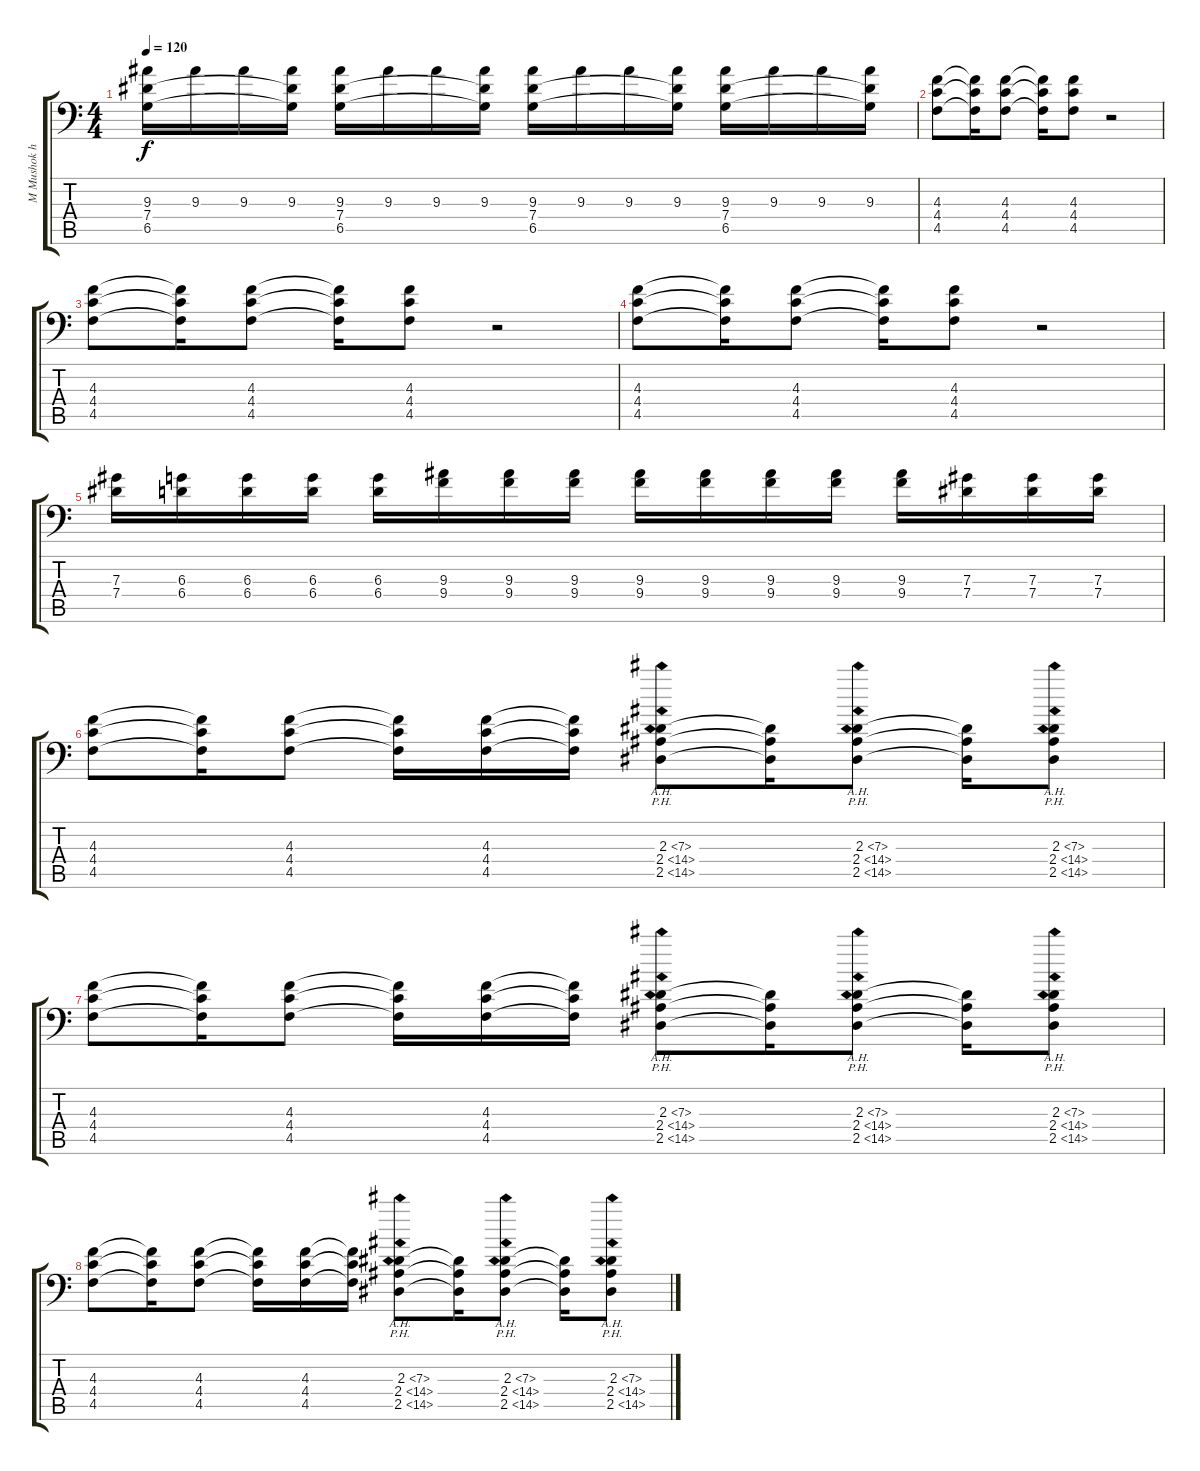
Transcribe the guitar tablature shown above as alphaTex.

\track ("M Mushok highgain" "M Mushok h") {instrument overdrivenguitar}
\staff {score tabs}
\tuning (Bb3 Gb3 Db3 Ab2 Db2 Ab1) {hide}
\ts (4 4)
\tempo 120
\clef f4
\ks c
(9.3 7.4 6.5).16{dy f} 9.3.16 9.3.16 (9.3 7.4{t} 6.5{t}).16 (9.3 7.4 6.5).16 9.3.16 9.3.16 (9.3 7.4{t} 6.5{t}).16 (9.3 7.4 6.5).16 9.3.16 9.3.16 (9.3 7.4{t} 6.5{t}).16 (9.3 7.4 6.5).16 9.3.16 9.3.16 (9.3 7.4{t} 6.5{t}).16 |
(4.3 4.4 4.5).8 (4.3{t} 4.4{t} 4.5{t}).16 (4.3 4.4 4.5).8 (4.3{t} 4.4{t} 4.5{t}).16 (4.3 4.4 4.5).8 r.2 |
(4.3 4.4 4.5).8 (4.3{t} 4.4{t} 4.5{t}).16 (4.3 4.4 4.5).8 (4.3{t} 4.4{t} 4.5{t}).16 (4.3 4.4 4.5).8 r.2 |
(4.3 4.4 4.5).8 (4.3{t} 4.4{t} 4.5{t}).16 (4.3 4.4 4.5).8 (4.3{t} 4.4{t} 4.5{t}).16 (4.3 4.4 4.5).8 r.2 |
(7.3 7.4).16 (6.3 6.4).16 (6.3 6.4).16 (6.3 6.4).16 (6.3 6.4).16 (9.3 9.4).16 (9.3 9.4).16 (9.3 9.4).16 (9.3 9.4).16 (9.3 9.4).16 (9.3 9.4).16 (9.3 9.4).16 (9.3 9.4).16 (7.3 7.4).16 (7.3 7.4).16 (7.3 7.4).16 |
(4.3 4.4 4.5).8 (4.3{t} 4.4{t} 4.5{t}).16 (4.3 4.4 4.5).8 (4.3{t} 4.4{t} 4.5{t}).16 (4.3 4.4 4.5).16 (4.3{t} 4.4{t} 4.5{t}).16 (2.3{ah 5} 2.4{ph 12} 2.5{ph 12}).8 (2.3{t} 2.4{t} 2.5{t}).16 (2.3{ah 5} 2.4{ph 12} 2.5{ph 12}).8 (2.3{t} 2.4{t} 2.5{t}).16 (2.3{ah 5} 2.4{ph 12} 2.5{ph 12}).8 |
(4.3 4.4 4.5).8 (4.3{t} 4.4{t} 4.5{t}).16 (4.3 4.4 4.5).8 (4.3{t} 4.4{t} 4.5{t}).16 (4.3 4.4 4.5).16 (4.3{t} 4.4{t} 4.5{t}).16 (2.3{ah 5} 2.4{ph 12} 2.5{ph 12}).8 (2.3{t} 2.4{t} 2.5{t}).16 (2.3{ah 5} 2.4{ph 12} 2.5{ph 12}).8 (2.3{t} 2.4{t} 2.5{t}).16 (2.3{ah 5} 2.4{ph 12} 2.5{ph 12}).8 |
(4.3 4.4 4.5).8 (4.3{t} 4.4{t} 4.5{t}).16 (4.3 4.4 4.5).8 (4.3{t} 4.4{t} 4.5{t}).16 (4.3 4.4 4.5).16 (4.3{t} 4.4{t} 4.5{t}).16 (2.3{ah 5} 2.4{ph 12} 2.5{ph 12}).8 (2.3{t} 2.4{t} 2.5{t}).16 (2.3{ah 5} 2.4{ph 12} 2.5{ph 12}).8 (2.3{t} 2.4{t} 2.5{t}).16 (2.3{ah 5} 2.4{ph 12} 2.5{ph 12}).8
